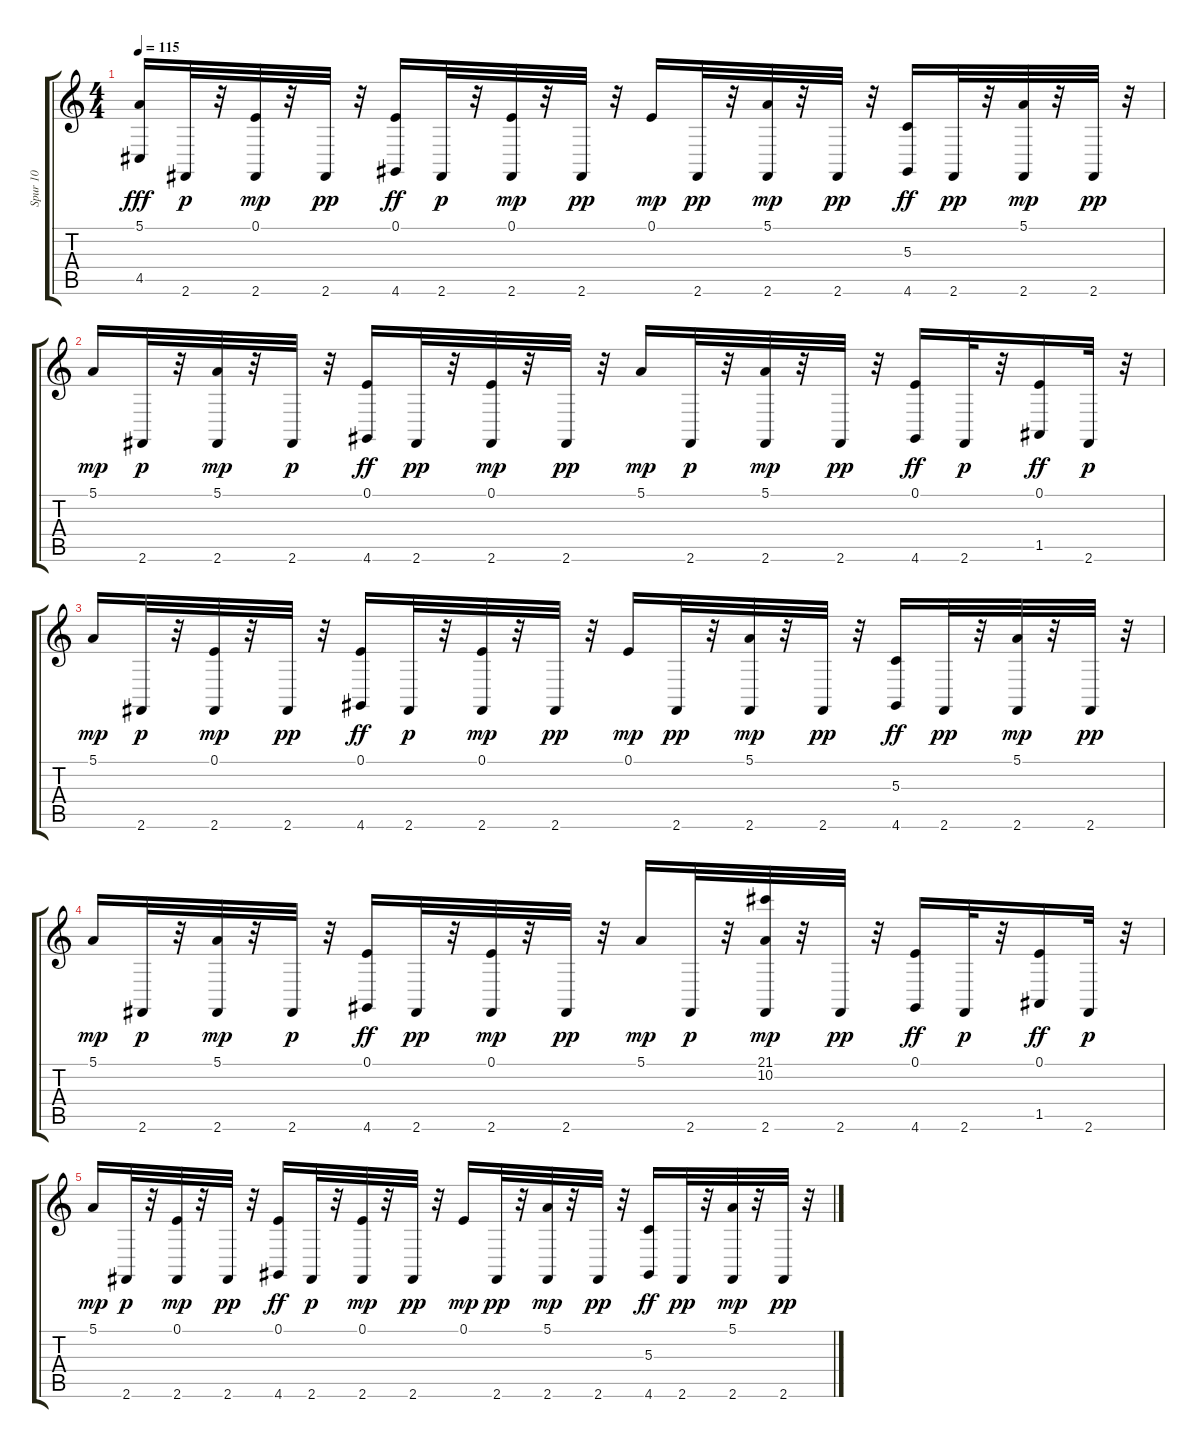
\track ("Spur 10" "Spur 10") {instrument drawbarorgan}
\staff {score tabs}
\tuning (E4 B3 G3 D3 A2 E2) {hide}
\ts (4 4)
\tempo 115
\clef g2
\ks c
(5.1 4.5).16{dy fff} 2.6.32{dy p} r.32 (0.1 2.6).32{dy mp} r.32 2.6.32{dy pp} r.32 (0.1 4.6).16{dy ff} 2.6.32{dy p} r.32 (0.1 2.6).32{dy mp} r.32 2.6.32{dy pp} r.32 0.1.16{dy mp} 2.6.32{dy pp} r.32 (5.1 2.6).32{dy mp} r.32 2.6.32{dy pp} r.32 (5.3 4.6).16{dy ff} 2.6.32{dy pp} r.32 (5.1 2.6).32{dy mp} r.32 2.6.32{dy pp} r.32 |
5.1.16{dy mp} 2.6.32{dy p} r.32 (5.1 2.6).32{dy mp} r.32 2.6.32{dy p} r.32 (0.1 4.6).16{dy ff} 2.6.32{dy pp} r.32 (0.1 2.6).32{dy mp} r.32 2.6.32{dy pp} r.32 5.1.16{dy mp} 2.6.32{dy p} r.32 (5.1 2.6).32{dy mp} r.32 2.6.32{dy pp} r.32 (0.1 4.6).16{dy ff} 2.6.32{dy p} r.32 (0.1 1.5).16{dy ff} 2.6.32{dy p} r.32 |
5.1.16{dy mp} 2.6.32{dy p} r.32 (0.1 2.6).32{dy mp} r.32 2.6.32{dy pp} r.32 (0.1 4.6).16{dy ff} 2.6.32{dy p} r.32 (0.1 2.6).32{dy mp} r.32 2.6.32{dy pp} r.32 0.1.16{dy mp} 2.6.32{dy pp} r.32 (5.1 2.6).32{dy mp} r.32 2.6.32{dy pp} r.32 (5.3 4.6).16{dy ff} 2.6.32{dy pp} r.32 (5.1 2.6).32{dy mp} r.32 2.6.32{dy pp} r.32 |
5.1.16{dy mp} 2.6.32{dy p} r.32 (5.1 2.6).32{dy mp} r.32 2.6.32{dy p} r.32 (0.1 4.6).16{dy ff} 2.6.32{dy pp} r.32 (0.1 2.6).32{dy mp} r.32 2.6.32{dy pp} r.32 5.1.16{dy mp} 2.6.32{dy p} r.32 (21.1 10.2 2.6).32{dy mp} r.32 2.6.32{dy pp} r.32 (0.1 4.6).16{dy ff} 2.6.32{dy p} r.32 (0.1 1.5).16{dy ff} 2.6.32{dy p} r.32 |
5.1.16{dy mp} 2.6.32{dy p} r.32 (0.1 2.6).32{dy mp} r.32 2.6.32{dy pp} r.32 (0.1 4.6).16{dy ff} 2.6.32{dy p} r.32 (0.1 2.6).32{dy mp} r.32 2.6.32{dy pp} r.32 0.1.16{dy mp} 2.6.32{dy pp} r.32 (5.1 2.6).32{dy mp} r.32 2.6.32{dy pp} r.32 (5.3 4.6).16{dy ff} 2.6.32{dy pp} r.32 (5.1 2.6).32{dy mp} r.32 2.6.32{dy pp} r.32
